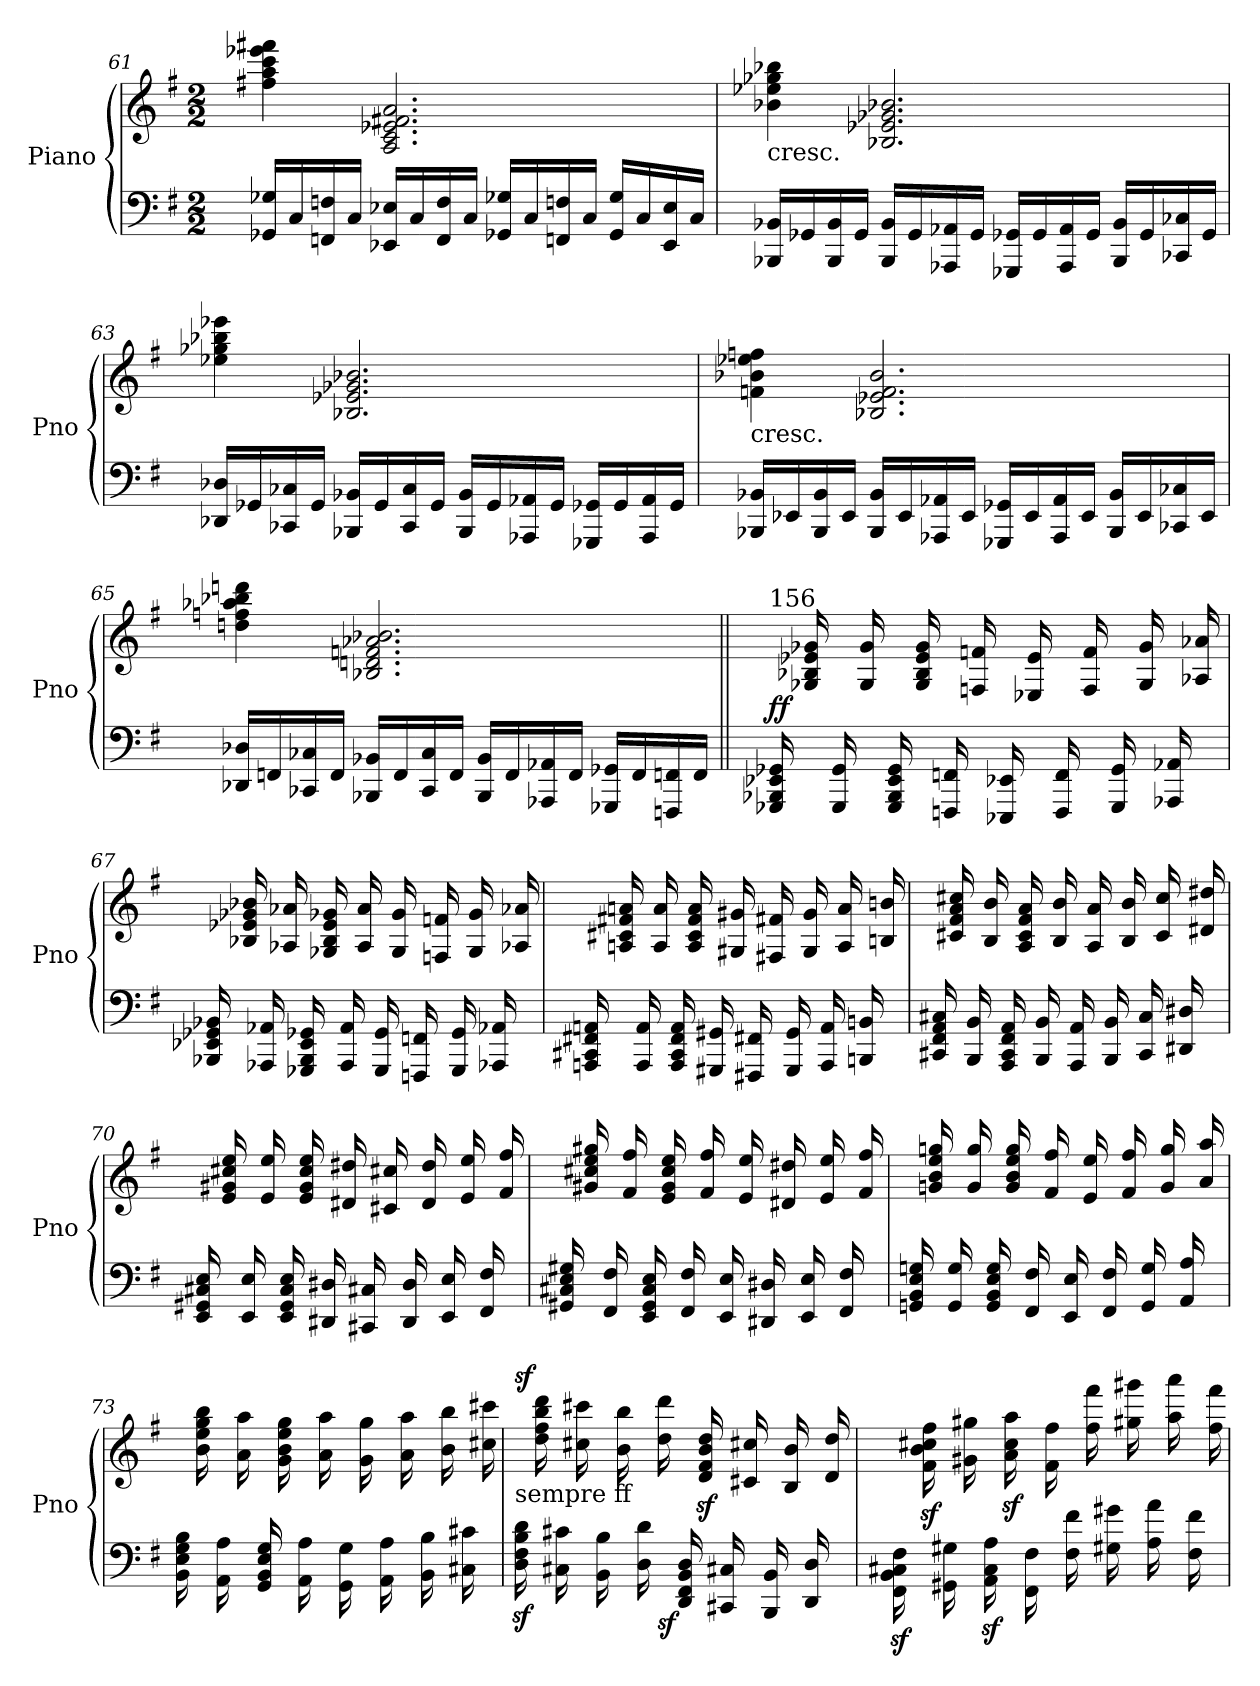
**kern	**kern	**dynam
*part1	*part1	*part1
*staff2	*staff1	*staff1/2
*I"Piano	*	*
*I'Pno	*	*
!!LO:PB:g=z
*clefF4	*clefG2	*
*k[f#]	*k[f#]	*
*G:	*G:	*
*M2/2	*M2/2	*
=61	=61	=61
16GG-X/ 16G-X/LL	4ff#X\ 4aa\ 4ccc\ 4eee-X\ 4fff#X\	.
16C/	.	.
16FFn/ 16Fn/	.	.
16C/JJ	.	.
16EE-X/ 16E-X/LL	2.A/ 2.c/ 2.e-X/ 2.f#X/ 2.a/	.
16C/	.	.
16FF/ 16F/	.	.
16C/JJ	.	.
16GG-X/ 16G-X/LL	.	.
16C/	.	.
16FFn/ 16Fn/	.	.
16C/JJ	.	.
16GG-/ 16G-/LL	.	.
16C/	.	.
16EE-/ 16E-/	.	.
16C/JJ	.	.
=62	=62	=62
!	!LO:TX:b:t=cresc.	!
16BBB-X/ 16BB-X/LL	4b-X\ 4ee-X\ 4gg-X\ 4bb-X\	.
16GG-X/	.	.
16BBB-/ 16BB-/	.	.
16GG-/JJ	.	.
16BBB-/ 16BB-/LL	2.B-X/ 2.e-X/ 2.g-X/ 2.b-X/	.
16GG-/	.	.
16AAA-X/ 16AA-X/	.	.
16GG-/JJ	.	.
16GGG-X/ 16GG-X/LL	.	.
16GG-/	.	.
16AAA-/ 16AA-/	.	.
16GG-/JJ	.	.
16BBB-/ 16BB-/LL	.	.
16GG-/	.	.
16CC-X/ 16C-X/	.	.
16GG-/JJ	.	.
=63	=63	=63
16DD-X/ 16D-X/LL	4ee-X\ 4gg-X\ 4bb-X\ 4eee-X\	.
16GG-X/	.	.
16CC-X/ 16C-X/	.	.
16GG-/JJ	.	.
16BBB-X/ 16BB-X/LL	2.B-X/ 2.e-X/ 2.g-X/ 2.b-X/	.
16GG-/	.	.
16CC-/ 16C-/	.	.
16GG-/JJ	.	.
16BBB-/ 16BB-/LL	.	.
16GG-/	.	.
16AAA-X/ 16AA-X/	.	.
16GG-/JJ	.	.
16GGG-X/ 16GG-X/LL	.	.
16GG-/	.	.
16AAA-/ 16AA-/	.	.
16GG-/JJ	.	.
!!LO:LB:g=z
=64	=64	=64
!	!LO:TX:b:t=cresc.	!
16BBB-X/ 16BB-X/LL	4fn\ 4b-X\ 4ee-X\ 4ffn\	.
16EE-X/	.	.
16BBB-/ 16BB-/	.	.
16EE-/JJ	.	.
16BBB-/ 16BB-/LL	2.B-X/ 2.e-X/ 2.f/ 2.b-/	.
16EE-/	.	.
16AAA-X/ 16AA-X/	.	.
16EE-/JJ	.	.
16GGG-X/ 16GG-X/LL	.	.
16EE-/	.	.
16AAA-/ 16AA-/	.	.
16EE-/JJ	.	.
16BBB-/ 16BB-/LL	.	.
16EE-/	.	.
16CC-X/ 16C-X/	.	.
16EE-/JJ	.	.
=65	=65	=65
16DD-X/ 16D-X/LL	4ddn\ 4ffn\ 4aa-X\ 4bb-X\ 4dddn\	.
16FFn/	.	.
16CC-X/ 16C-X/	.	.
16FF/JJ	.	.
16BBB-X/ 16BB-X/LL	2.B-X/ 2.dn/ 2.fn/ 2.a-X/ 2.b-X/	.
16FF/	.	.
16CC-/ 16C-/	.	.
16FF/JJ	.	.
16BBB-/ 16BB-/LL	.	.
16FF/	.	.
16AAA-X/ 16AA-X/	.	.
16FF/JJ	.	.
16GGG-X/ 16GG-X/LL	.	.
16FF/	.	.
16FFFn/ 16FFn/	.	.
16FF/JJ	.	.
!!LO:LB:g=z
=66||	=66||	=66||
!	!LO:TX:a:t=156	!
!	!	!LO:DY:b
16GGG-X/ 16BBB-X/ 16EE-X/ 16GG-X/	16ryy	ff
16ryy	16G-X/ 16B-X/ 16e-X/ 16g-X/	.
16GGG-/ 16GG-/	16ryy	.
16ryy	16G-/ 16g-/	.
16GGG-/ 16BBB-/ 16EE-/ 16GG-/	16ryy	.
16ryy	16G-/ 16B-/ 16e-/ 16g-/	.
16FFFn/ 16FFn/	16ryy	.
16ryy	16Fn/ 16fn/	.
16EEE-X/ 16EE-X/	16ryy	.
16ryy	16E-X/ 16e-/	.
16FFF/ 16FF/	16ryy	.
16ryy	16F/ 16f/	.
16GGG-/ 16GG-/	16ryy	.
16ryy	16G-/ 16g-/	.
16AAA-X/ 16AA-X/	16ryy	.
16ryy	16A-X/ 16a-X/	.
=67	=67	=67
16BBB-X/ 16EE-X/ 16GG-X/ 16BB-X/	16ryy	.
16ryy	16B-X/ 16e-X/ 16g-X/ 16b-X/	.
16AAA-X/ 16AA-X/	16ryy	.
16ryy	16A-X/ 16a-X/	.
16GGG-X/ 16BBB-/ 16EE-/ 16GG-X/	16ryy	.
16ryy	16G-X/ 16B-/ 16e-/ 16g-X/	.
16AAA-/ 16AA-/	16ryy	.
16ryy	16A-/ 16a-/	.
16GGG-/ 16GG-/	16ryy	.
16ryy	16G-/ 16g-/	.
16FFFn/ 16FFn/	16ryy	.
16ryy	16Fn/ 16fn/	.
16GGG-/ 16GG-/	16ryy	.
16ryy	16G-/ 16g-/	.
16AAA-X/ 16AA-X/	16ryy	.
16ryy	16A-X/ 16a-X/	.
!!LO:LB:g=z
=68	=68	=68
16AAAn/ 16CC#X/ 16FF#X/ 16AAn/	16ryy	.
16ryy	16An/ 16c#X/ 16f#X/ 16an/	.
16AAA/ 16AA/	16ryy	.
16ryy	16A/ 16a/	.
16AAA/ 16CC#/ 16FF#/ 16AA/	16ryy	.
16ryy	16A/ 16c#/ 16f#/ 16a/	.
16GGG#X/ 16GG#X/	16ryy	.
16ryy	16G#X/ 16g#X/	.
16FFF#X/ 16FF#X/	16ryy	.
16ryy	16F#X/ 16f#X/	.
16GGG#/ 16GG#/	16ryy	.
16ryy	16G#/ 16g#/	.
16AAA/ 16AA/	16ryy	.
16ryy	16A/ 16a/	.
16BBBn/ 16BBn/	16ryy	.
16ryy	16Bn/ 16bn/	.
=69	=69	=69
16CC#X/ 16FF#/ 16AA/ 16C#X/	16ryy	.
16ryy	16c#X/ 16f#/ 16a/ 16cc#X/	.
16BBB/ 16BB/	16ryy	.
16ryy	16B/ 16b/	.
16AAA/ 16CC#/ 16FF#/ 16AA/	16ryy	.
16ryy	16A/ 16c#/ 16f#/ 16a/	.
16BBB/ 16BB/	16ryy	.
16ryy	16B/ 16b/	.
16AAA/ 16AA/	16ryy	.
16ryy	16A/ 16a/	.
16BBB/ 16BB/	16ryy	.
16ryy	16B/ 16b/	.
16CC#/ 16C#/	16ryy	.
16ryy	16c#/ 16cc#/	.
16DD#X/ 16D#X/	16ryy	.
16ryy	16d#X/ 16dd#X/	.
!!LO:LB:g=z
=70	=70	=70
16EE/ 16GG#X/ 16C#X/ 16E/	16ryy	.
16ryy	16e/ 16g#X/ 16cc#X/ 16ee/	.
16EE/ 16E/	16ryy	.
16ryy	16e/ 16ee/	.
16EE/ 16GG#/ 16C#/ 16E/	16ryy	.
16ryy	16e/ 16g#/ 16cc#/ 16ee/	.
16DD#X/ 16D#X/	16ryy	.
16ryy	16d#X/ 16dd#X/	.
16CC#X/ 16C#X/	16ryy	.
16ryy	16c#X/ 16cc#X/	.
16DD#/ 16D#/	16ryy	.
16ryy	16d#/ 16dd#/	.
16EE/ 16E/	16ryy	.
16ryy	16e/ 16ee/	.
16FF#/ 16F#/	16ryy	.
16ryy	16f#/ 16ff#/	.
=71	=71	=71
16GG#X/ 16C#X/ 16E/ 16G#X/	16ryy	.
16ryy	16g#X/ 16cc#X/ 16ee/ 16gg#X/	.
16FF#/ 16F#/	16ryy	.
16ryy	16f#/ 16ff#/	.
16EE/ 16GG#/ 16C#/ 16E/	16ryy	.
16ryy	16e/ 16g#/ 16cc#/ 16ee/	.
16FF#/ 16F#/	16ryy	.
16ryy	16f#/ 16ff#/	.
16EE/ 16E/	16ryy	.
16ryy	16e/ 16ee/	.
16DD#X/ 16D#X/	16ryy	.
16ryy	16d#X/ 16dd#X/	.
16EE/ 16E/	16ryy	.
16ryy	16e/ 16ee/	.
16FF#/ 16F#/	16ryy	.
16ryy	16f#/ 16ff#/	.
!!LO:PB:g=z
=72	=72	=72
16GGn/ 16BB/ 16E/ 16Gn/	16ryy	.
16ryy	16gn/ 16b/ 16ee/ 16ggn/	.
16GG/ 16G/	16ryy	.
16ryy	16g/ 16gg/	.
16GG/ 16BB/ 16E/ 16G/	16ryy	.
16ryy	16g/ 16b/ 16ee/ 16gg/	.
16FF#/ 16F#/	16ryy	.
16ryy	16f#/ 16ff#/	.
16EE/ 16E/	16ryy	.
16ryy	16e/ 16ee/	.
16FF#/ 16F#/	16ryy	.
16ryy	16f#/ 16ff#/	.
16GG/ 16G/	16ryy	.
16ryy	16g/ 16gg/	.
16AA/ 16A/	16ryy	.
16ryy	16a/ 16aa/	.
=73	=73	=73
16BB\ 16E\ 16G\ 16B\	16ryy	.
16ryy	16b\ 16ee\ 16gg\ 16bb\	.
16AA\ 16A\	16ryy	.
16ryy	16a\ 16aa\	.
16GG/ 16BB/ 16E/ 16G/	16ryy	.
16ryy	16g\ 16b\ 16ee\ 16gg\	.
16AA\ 16A\	16ryy	.
16ryy	16a\ 16aa\	.
16GG\ 16G\	16ryy	.
16ryy	16g\ 16gg\	.
16AA\ 16A\	16ryy	.
16ryy	16a\ 16aa\	.
16BB\ 16B\	16ryy	.
16ryy	16b\ 16bb\	.
16C#X\ 16c#X\	16ryy	.
16ryy	16cc#X\ 16ccc#X\	.
!!LO:LB:g=z
=74	=74	=74
!	!LO:TX:b:t=sempre ff	!
!	!	!LO:DY:a
16D\z< 16F#\z< 16B\z< 16d\z<	16ryy	sf
16ryy	16dd\ 16ff#\ 16bb\ 16ddd\	.
16C#X\ 16c#X\	16ryy	.
16ryy	16cc#X\ 16ccc#X\	.
16BB\ 16B\	16ryy	.
16ryy	16b\ 16bb\	.
16D\ 16d\	16ryy	.
!	!	!LO:DY:b=2
16ryy	16dd\ 16ddd\	sf
16DD/ 16FF#/ 16BB/ 16D/	16ryy	.
16ryy	16d/z< 16f#/z< 16b/z< 16dd/z<	.
16CC#X/ 16C#X/	16ryy	.
16ryy	16c#X/ 16cc#X/	.
16BBB/ 16BB/	16ryy	.
16ryy	16B/ 16b/	.
16DD/ 16D/	16ryy	.
16ryy	16d/ 16dd/	.
=75	=75	=75
16FF#\z< 16BB\z< 16C#X\z< 16F#\z<	16ryy	.
16ryy	16f#\z< 16b\z< 16cc#X\z< 16ff#\z<	.
16GG#X\ 16G#X\	16ryy	.
16ryy	16g#X\ 16gg#X\	.
16AA\z< 16C#\z< 16A\z<	16ryy	.
16ryy	16a\z< 16cc#\z< 16aa\z<	.
16FF#\ 16F#\	16ryy	.
16ryy	16f#\ 16ff#\	.
16F#\ 16f#\	16ryy	.
16ryy	16ff#\ 16fff#\	.
16G#X\ 16g#X\	16ryy	.
16ryy	16gg#X\ 16ggg#X\	.
16A\ 16a\	16ryy	.
16ryy	16aa\ 16aaa\	.
16F#\ 16f#\	16ryy	.
16ryy	16ff#\ 16fff#\	.
=	=	=
*-	*-	*-
